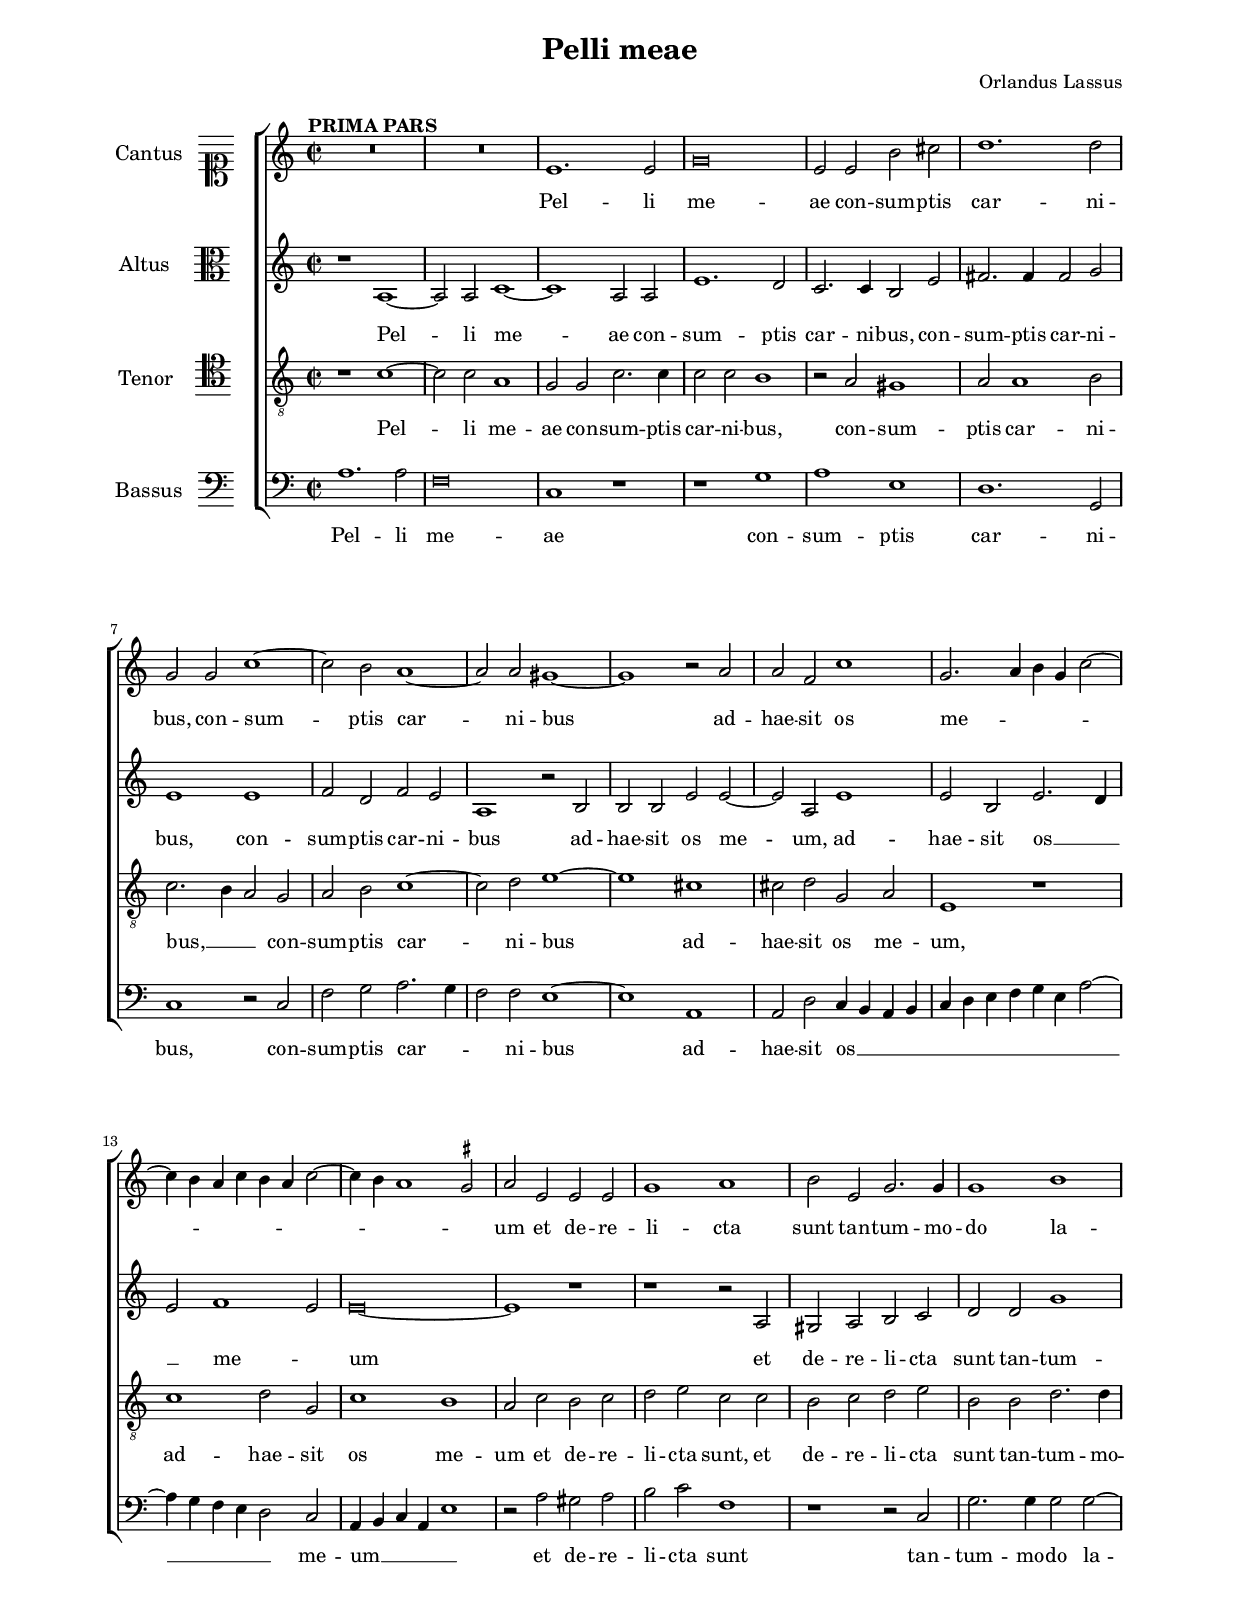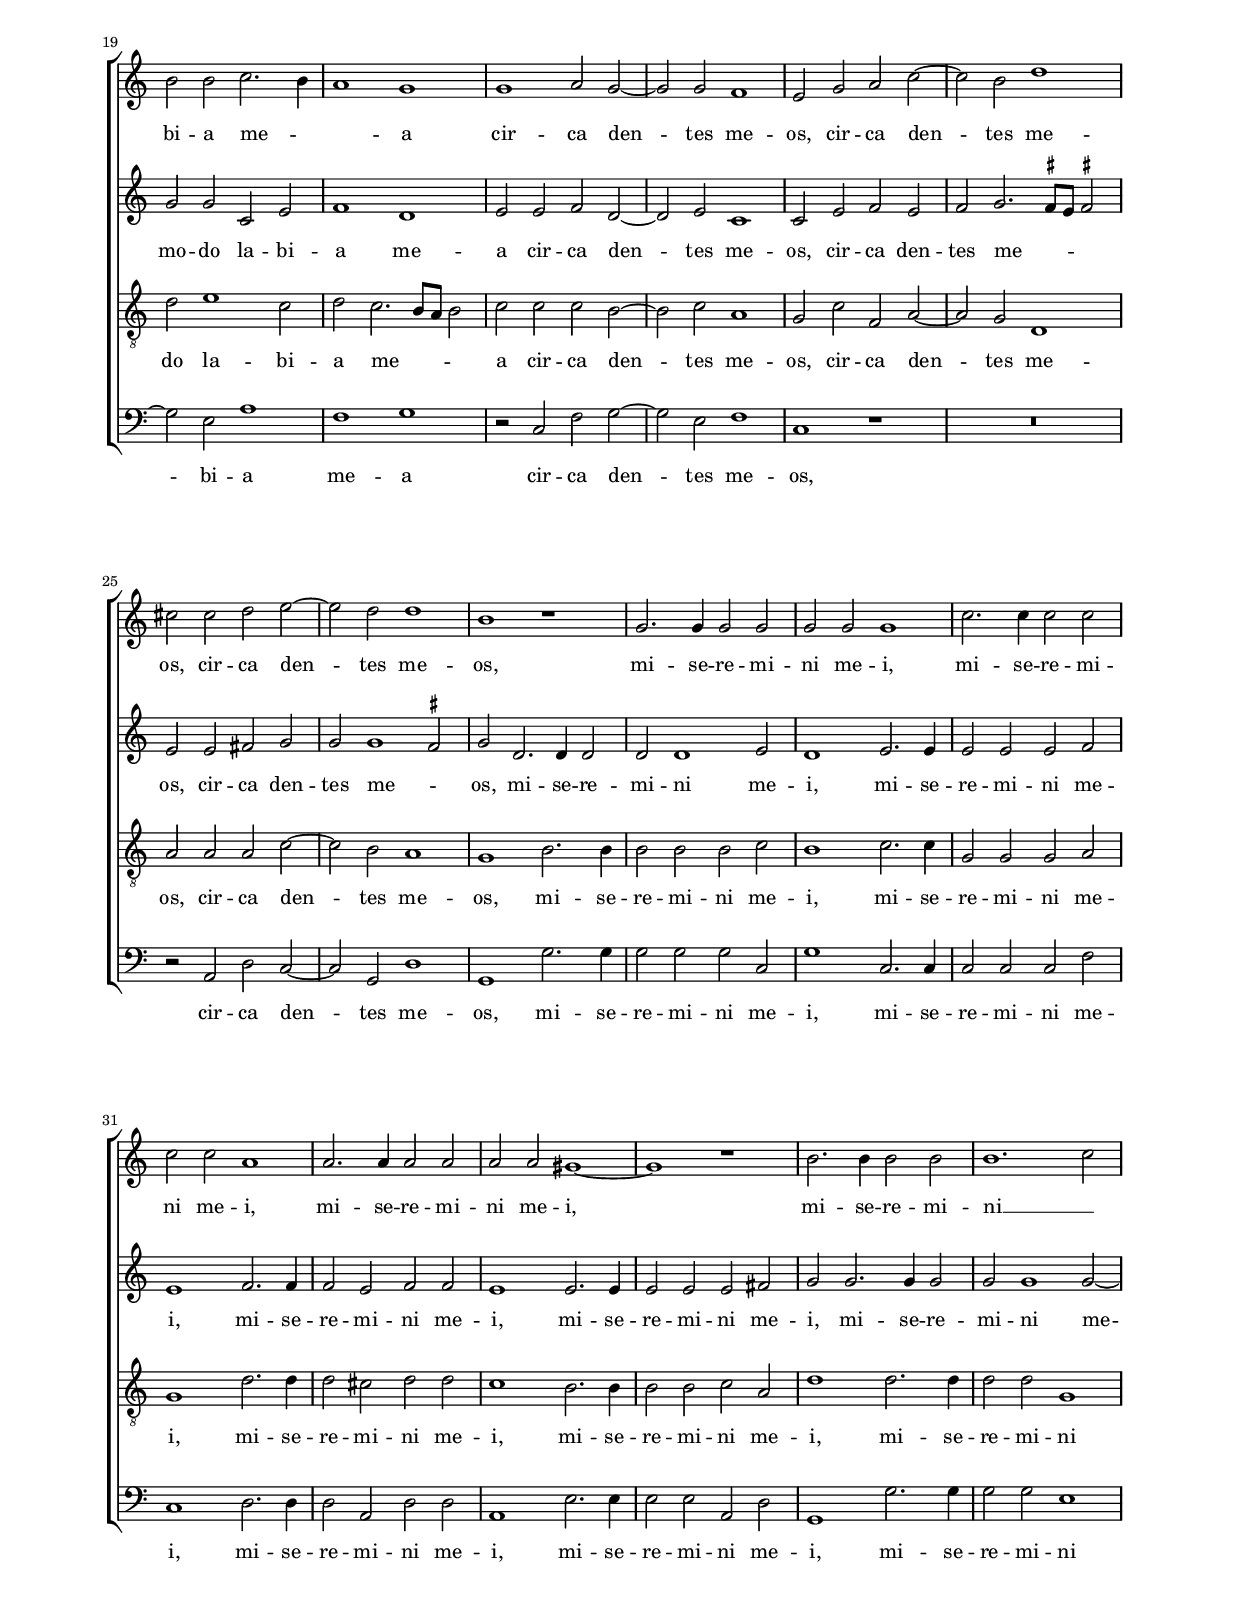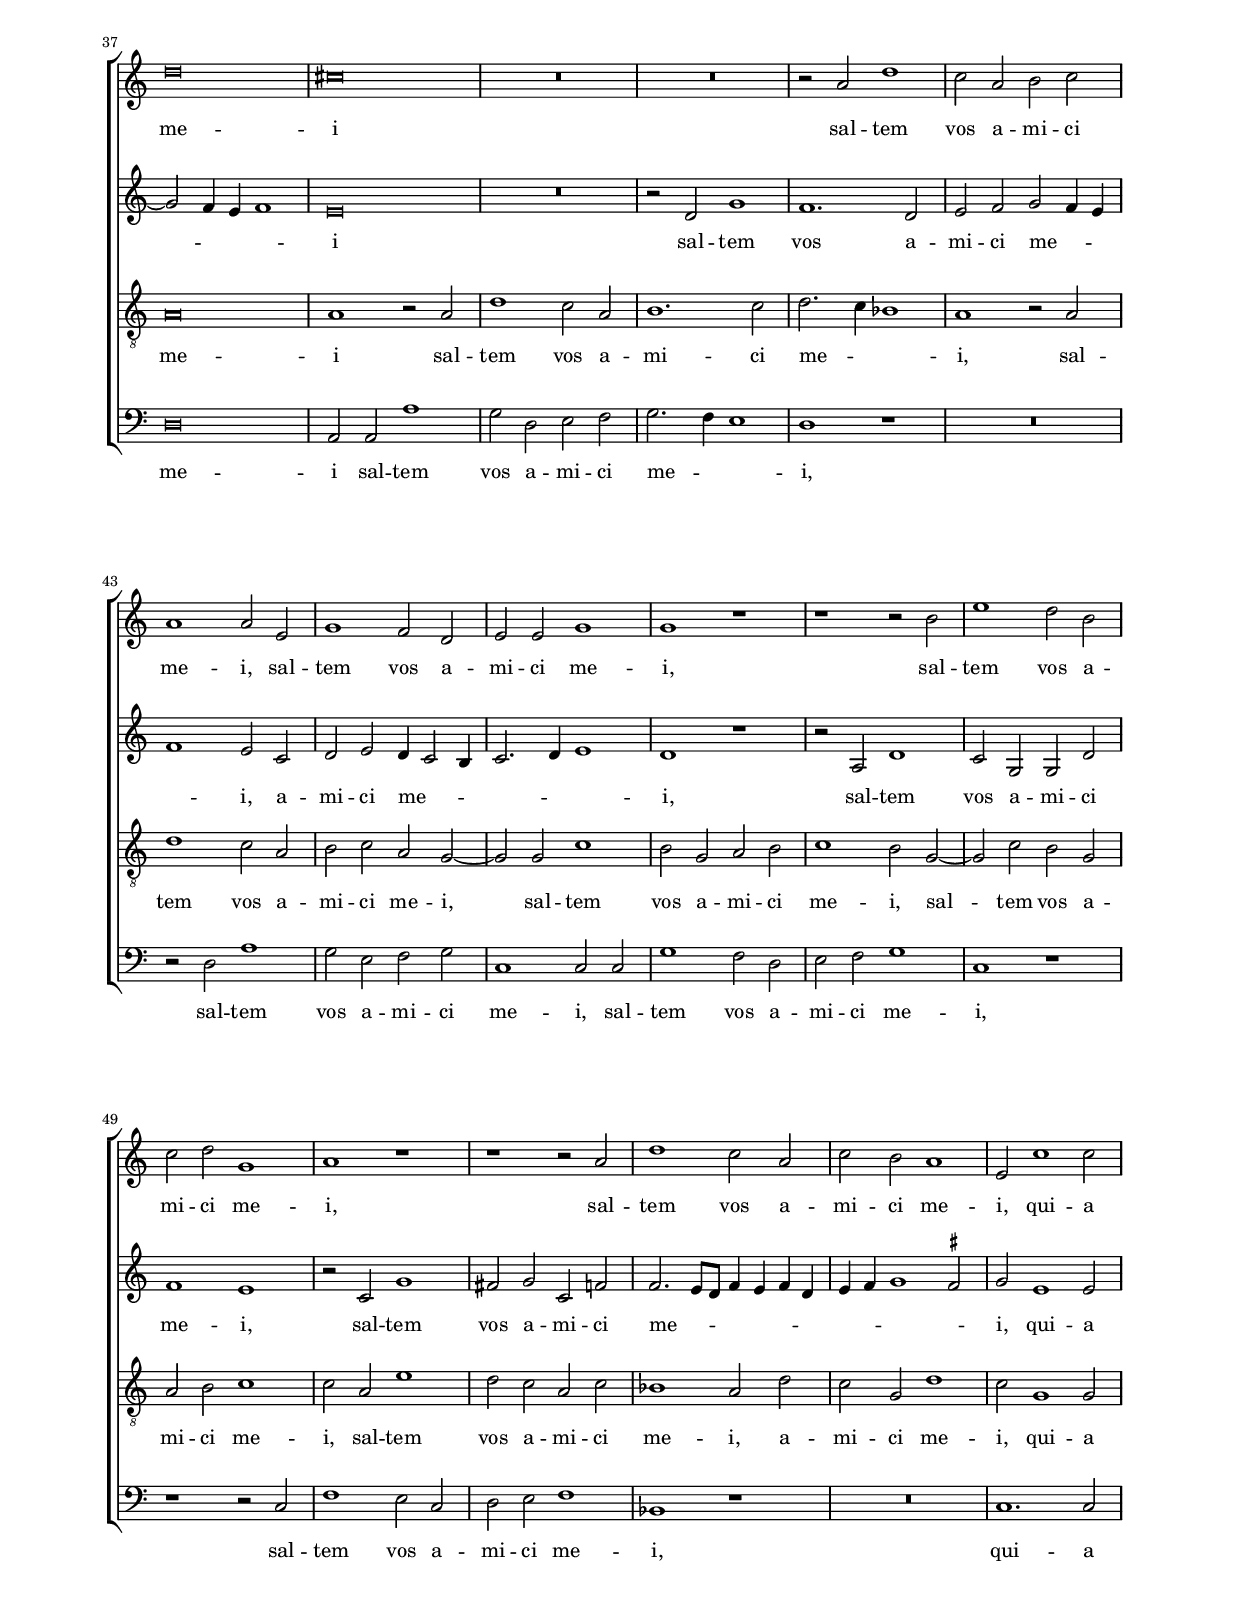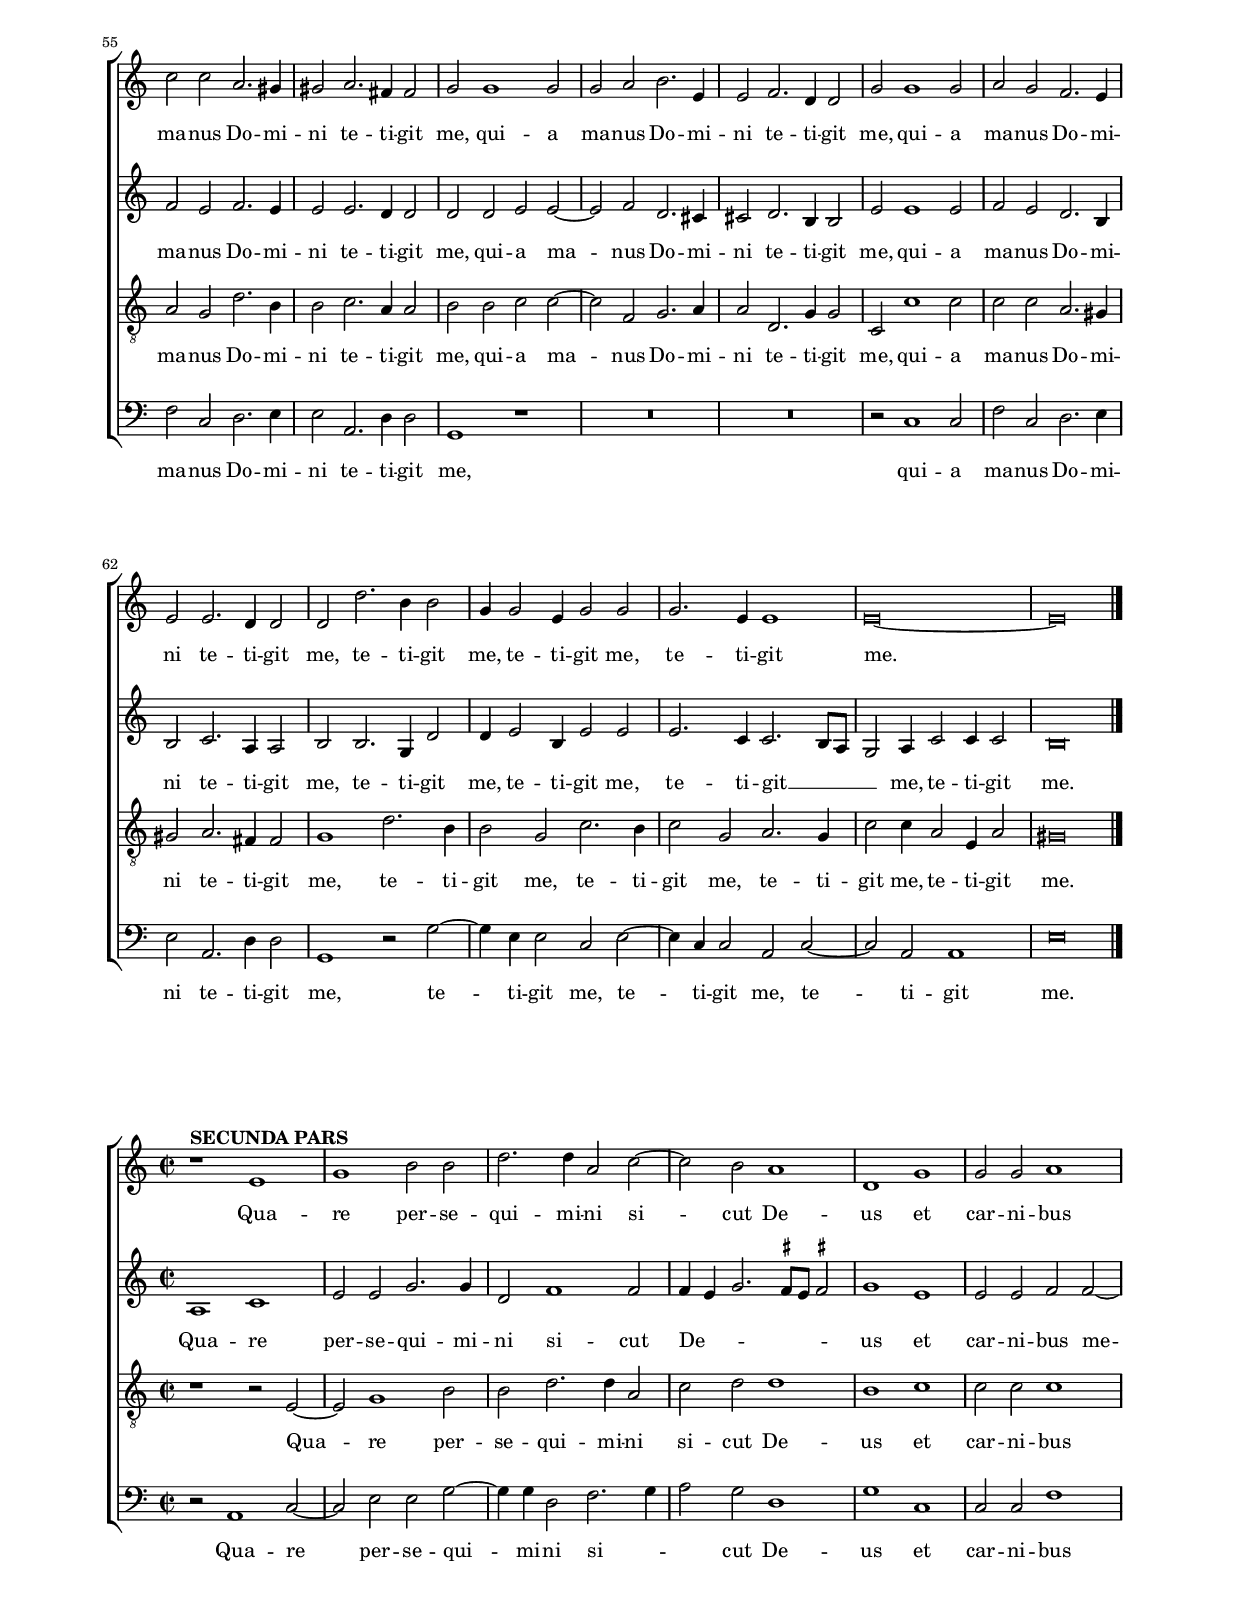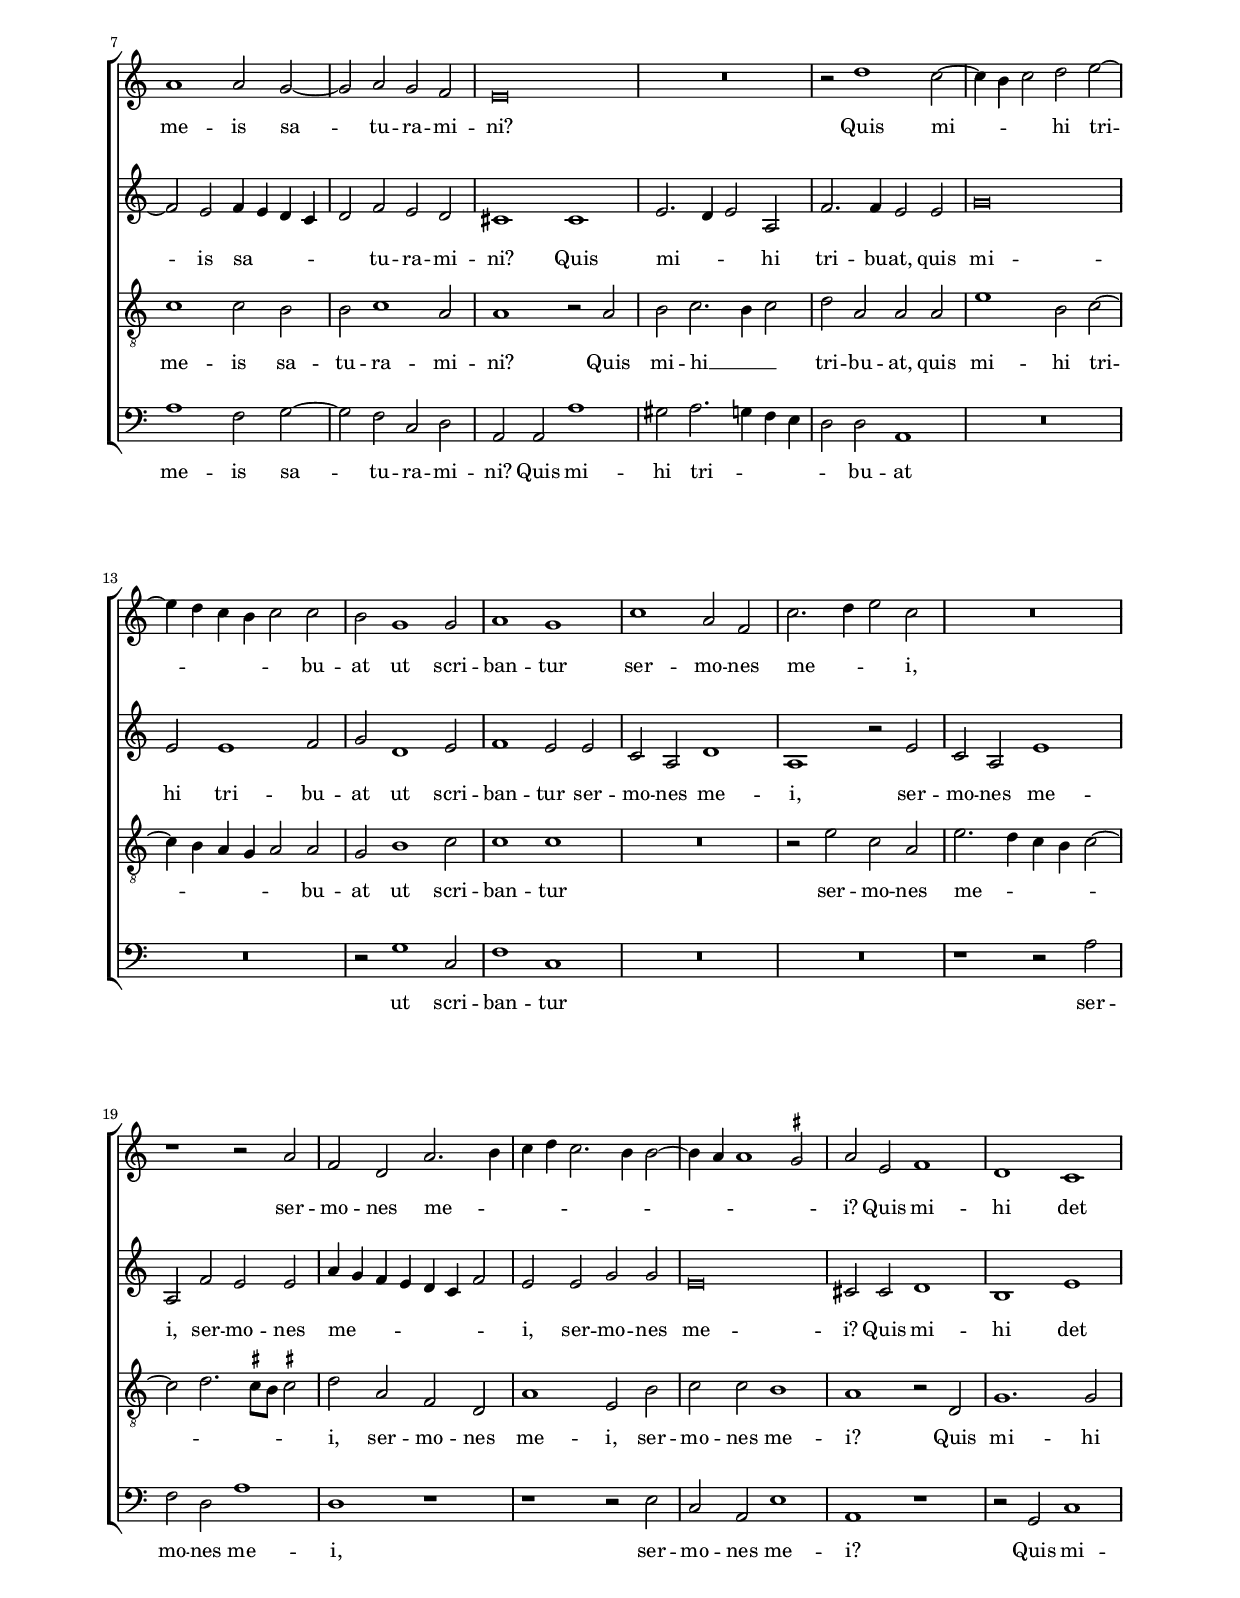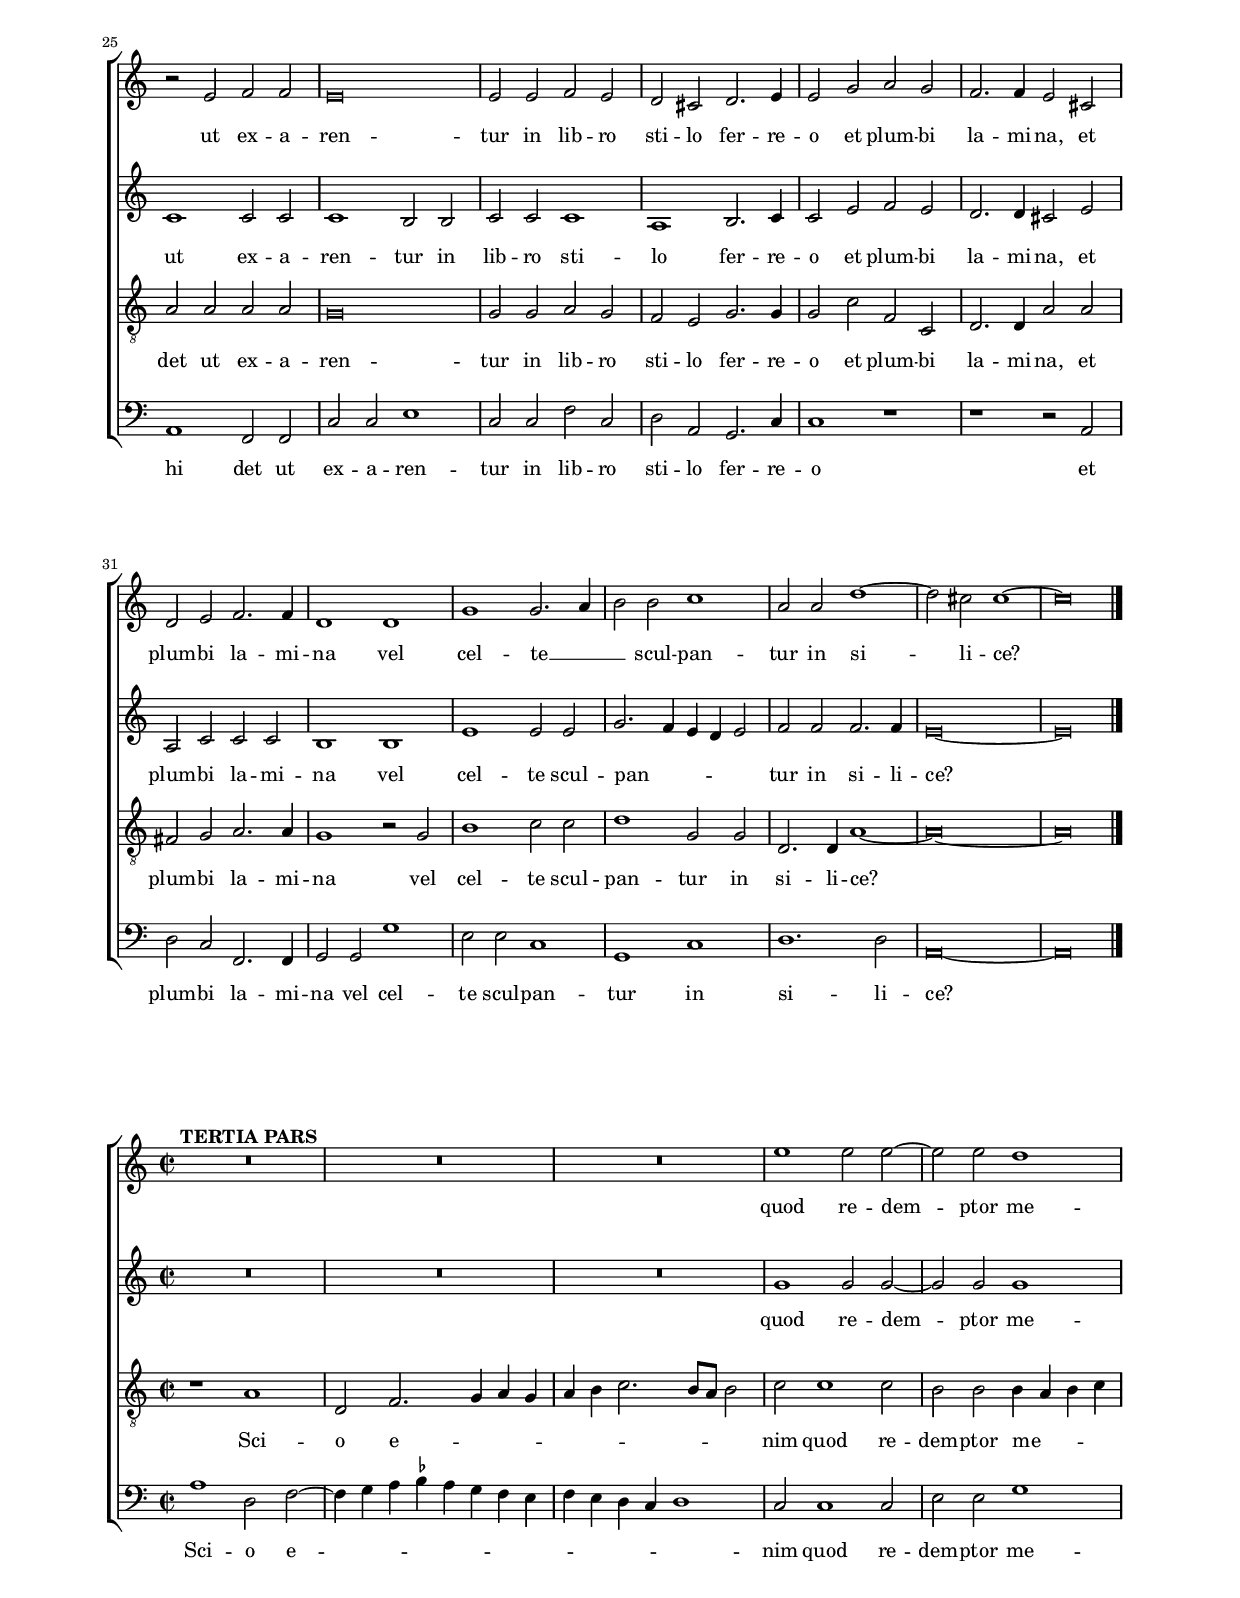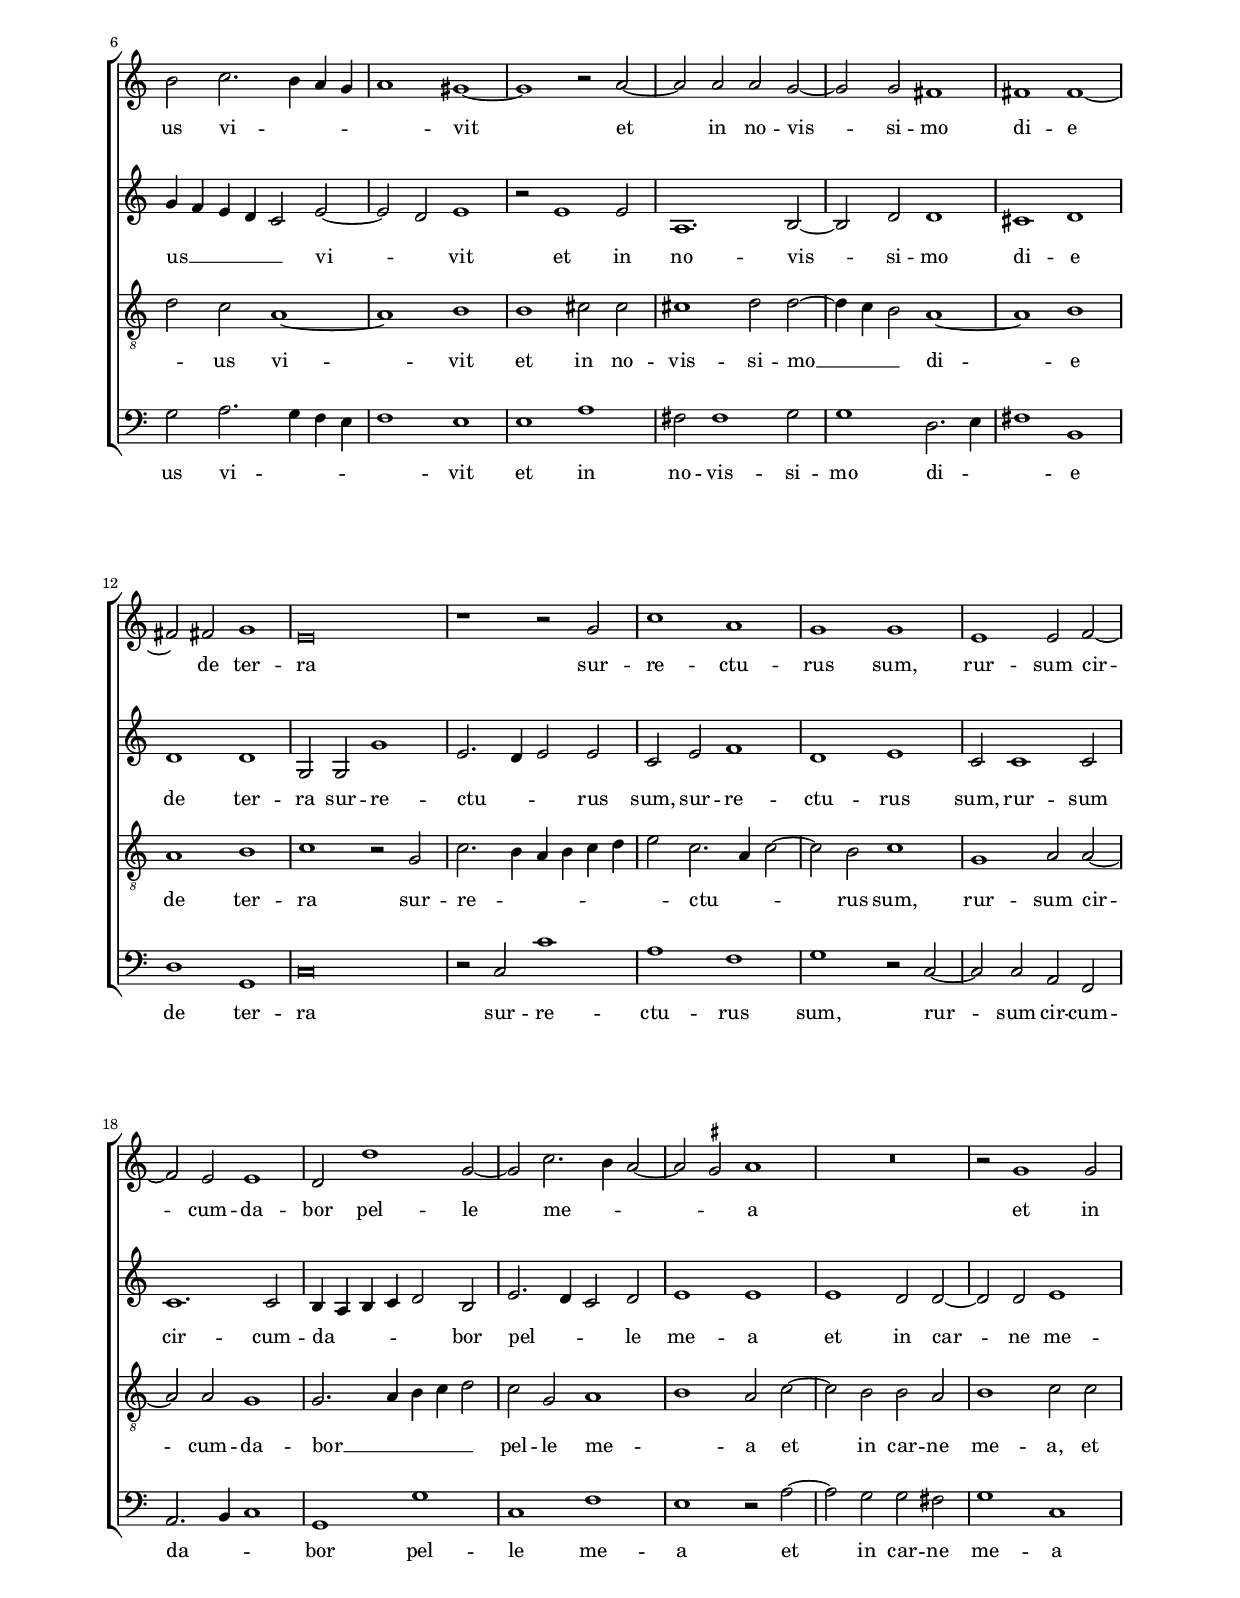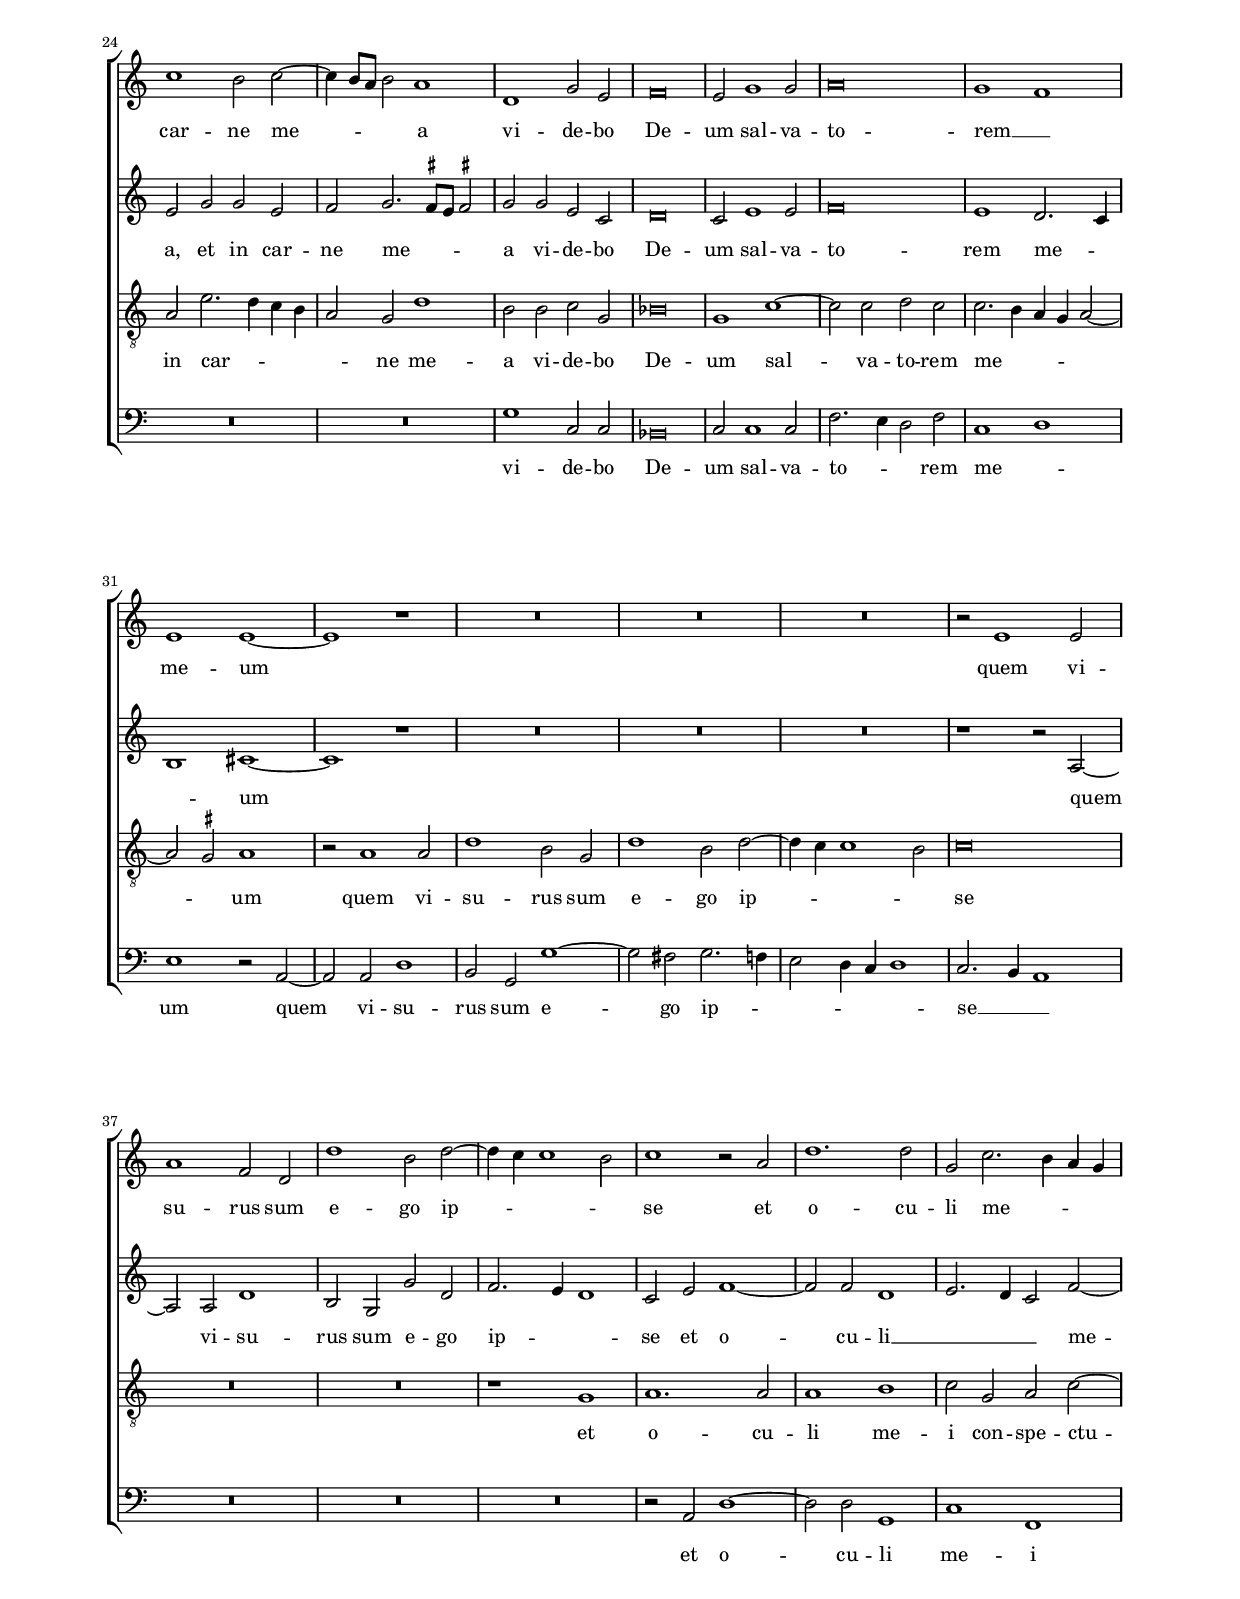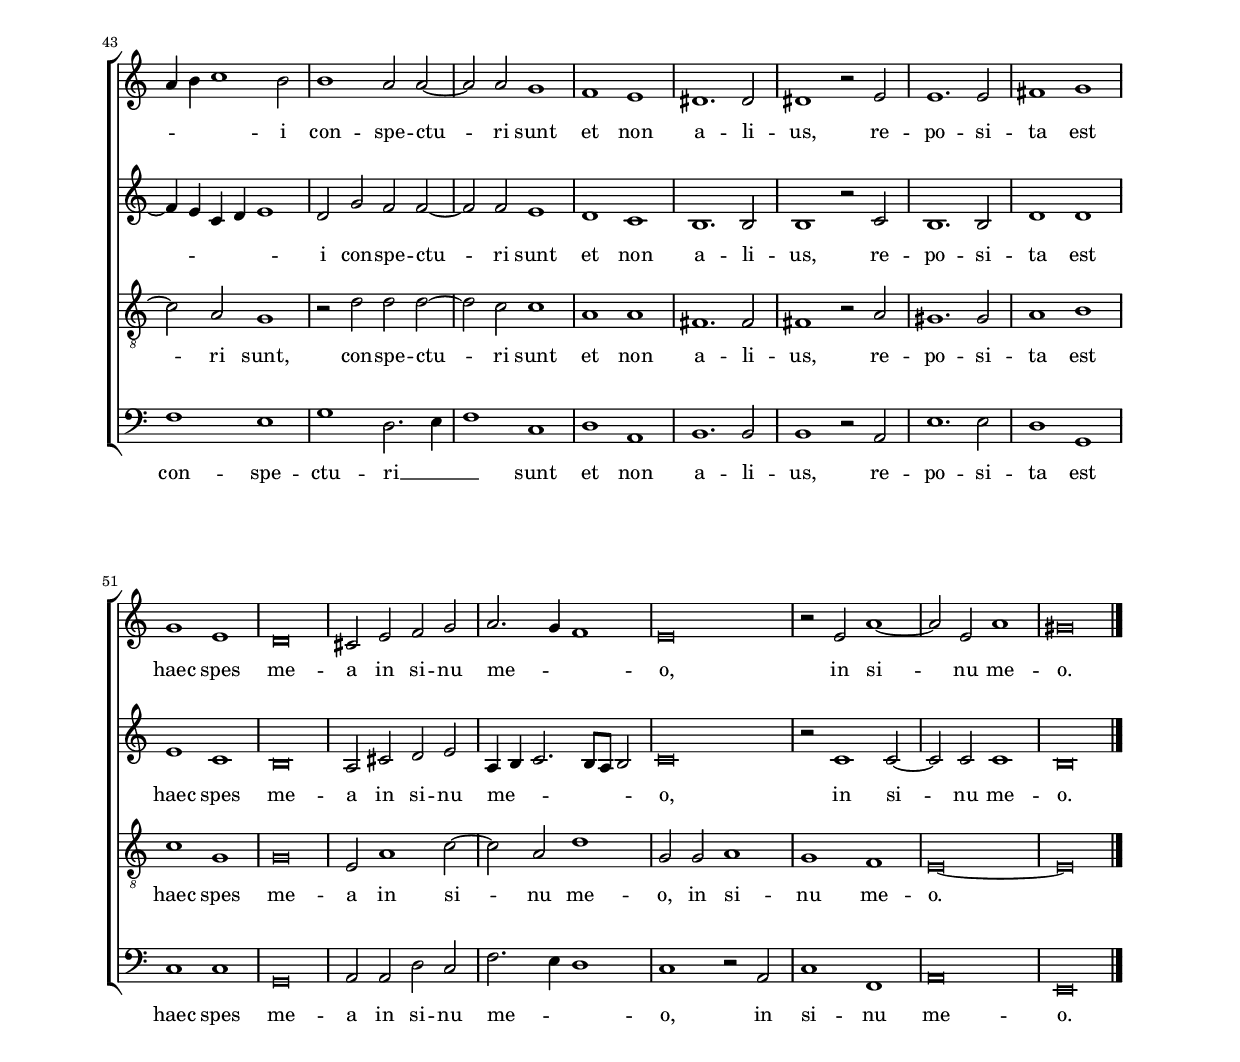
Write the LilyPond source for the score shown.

\header
{
  title="Pelli meae"
  composer="Orlandus Lassus"
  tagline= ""
}

\version "2.18.2"
\include "deutsch.ly"
#(set-global-staff-size 16)
% #(set-default-paper-size "letter")
#(ly:set-option 'point-and-click #f)


	ficta = { \once \set suggestAccidentals = ##t }
	
	forget = #(define-music-function (parser location music) (ly:music?) #{
		\accidentalStyle forget
		$music
		\accidentalStyle default
		#})

	m = \melisma
	me = \melismaEnd


\paper
	{
	top-margin = 1.8 \cm
	bottom-margin = 1.8 \cm
	left-margin = 2 \cm
	right-margin = 2 \cm
	ragged-bottom = ##f
	ragged-last-bottom = ##t
	print-page-number = ##f
	score-system-spacing = #'((basic-distance . 20) (minimum-distance . 14) (padding . 8) (strechability . 50))
	system-system-spacing = #'((basic-distance . 20) (minimum-distance . 14) (padding . 8) (strechability . 50))
	scoreTitleMarkup = \markup { \fill-line  { \null \fontsize #2 \bold \fromproperty #'header:piece \fromproperty #'header:opus } }
%	systems-per-page = 3
%	min-systems-per-page = 3
	}

global = {
	\key c \major
	\time 2/2 \set Score.measureLength = #(ly:make-moment 2/1)
        \skip 1*134 \bar "|."
	}
	

incipitcantus = \markup { \score {
	{
	\set Staff.instrumentName = \markup { \fontsize #1 "Cantus" }
	\key c \major
	\clef soprano
	s4 \bar ""
	}
	\layout  {
	raggedright = ##t
	indent = 1.6 \cm
	line-width = 2.2\cm
	\context { \Staff \remove Time_signature_engraver }
	\override Staff.Clef.Y-extent = #'(0 . 0)
	}} \hspace #1 }
      
      
incipitaltus = \markup { \score {
	{
	\set Staff.instrumentName = \markup { \fontsize #1 "Altus" }
	\key c \major
	\clef alto
	s4 \bar ""
	}
	\layout  {
	raggedright = ##t
	indent = 1.6 \cm
	line-width = 2.2\cm
	\context { \Staff \remove Time_signature_engraver }
	\override Staff.Clef.Y-extent = #'(0 . 0)
	}} \hspace #1 }


incipittenor = \markup { \score {
	{
	\set Staff.instrumentName = \markup { \fontsize #1 "Tenor" }
	\key c \major
	\clef tenor
	s4 \bar ""
	}
	\layout  {
	raggedright = ##t
	indent = 1.6 \cm
	line-width = 2.2\cm
	\context { \Staff \remove Time_signature_engraver }
	\override Staff.Clef.Y-extent = #'(0 . 0)
	}} \hspace #1 }
      
      
incipitbassus = \markup { \score {
	{
	\set Staff.instrumentName = \markup { \fontsize #1 "Bassus" }
	\key c \major
	\clef bass
	s4 \bar ""
	}
	\layout  {
	raggedright = ##t
	indent = 1.6 \cm
	line-width = 2.2\cm
	\context { \Staff \remove Time_signature_engraver }
	\override Staff.Clef.Y-extent = #'(0 . 0)
	}} \hspace #1 }


cantus =  \relative c''
	{
	R\breve^\markup { \left-align \bold "PRIMA PARS" }
	R\breve
	e,1. e2
	g\breve
%5
	e2 e h' cis |
	d1. d2
	g,2 g c1~
	c2 h a1~
	a2 a gis1~
%10
	gis1 r2 a |
	a2 f c'1
	g2. a4 h g c2~
	c4 h a c h a c2~
	c4 h a1 \ficta gis2
%15
	a2 e e e |
	g1 a
	h2 e, g2. g4
	g1 h
	h2 h c2. h4
%20
	a1 g |
	g1 a2 g~
	g2 g f1
	e2 g a c~
	c2 h d1
%25
	cis2 cis d e~ |
	e2 d d1
	h1 r
	g2. g4 g2 g
	g2 g g1
%30
	c2. c4 c2 c |
	c2 c a1
	a2. a4 a2 a
	a2 a gis1~
	gis1 r
%35
	h2. h4 h2 h |
	h1. c2
	d\breve
	cis\breve
	R\breve
%40
	R\breve |
	r2 a d1
	c2 a h c
	a1 a2 e
	g1 f2 d
%45
	e2 e g1 |
	g1 r
	r1 r2 h
	e1 d2 h
	c2 d g,1
%50
	a1 r |
	r1 r2 a
	d1 c2 a
	c2 h a1
	e2 c'1 c2
%55
	c2 c a2. gis4 |
	gis2 a2. fis4 fis2
	g2 g1 g2
	g2 a h2. e,4
	e2 f2. d4 d2
%60
	g2 g1 g2 |
	a2 g f2. e4
	e2 e2. d4 d2
	d2 d'2. h4 h2
	g4 g2 e4 g2 g
%65
	g2. e4 e1 |
        e\breve~
        e\breve |
	}


altus =  \relative c'
        {
	r1 a~
	a2 a c1~
	c1 a2 a
	e'1. d2
%5
	c2. c4 h2 e |
	fis2. fis4 fis2 g
	e1 e
	f2 d f e
	a,1 r2 h
%10
	h2 h e e~ |
	e2 a, e'1
	e2 h e2. d4
	e2 f1 e2
	e\breve~
%15
	e1 r |
	r1 r2 a,
	gis2 a h c
	d2 d g1
	g2 g c, e
%20
	f1 d |
	e2 e f d~
	d2 e c1
	c2 e f e
	f2 g2. \ficta fis8 e \ficta fis!2
%25
	e2 e fis g |
        g2 g1 \ficta fis2
	g2 d2. d4 d2
	d2 d1 e2
	d1 e2. e4
%30
	e2 e e f |
	e1 f2. f4
	f2 e f f
	e1 e2. e4
	e2 e e fis
%35
	g2 g2. g4 g2 |
	g2 g1 g2~
	g2 f4 e f1
	e\breve
	R\breve
%40
	r2 d g1 |
	f1. d2
	e2 f g f4 e
	f1 e2 c
	d2 e d4 c2 h4
%45
	c2. d4 e1 |
	d1 r
	r2 a d1
	c2 g g d'
	f1 e
%50
	r2 c g'1 |
	fis2 g c, f
	f2. e8 d f4 e f d
	e4 f g1 \ficta fis2
	g2 e1 e2
%55
	f2 e f2. e4 |
	e2 e2. d4 d2
	d2 d e e~
	e2 f d2. cis4
	cis2 d2. h4 h2
%60
	e2 e1 e2 |
	f2 e d2. h4
	h2 c2. a4 a2
	h2 h2. g4 d'2
	d4 e2 h4 e2 e
%65
	e2. c4 c2. h8 a |
	g2 a4 c2 c4 c2
	h\breve |
	}


tenor =  \relative c'
	{
	r1 c~
	c2 c a1
	g2 g c2. c4
	c2 c h1
%5
	r2 a gis1 |
	a2 a1 h2
	c2. h4 a2 g
	a2 h c1~
	c2 d e1~
%10
	e1 cis |
	cis2 d g, a
	e1 r
	c'1 d2 g,
	c1 h
%15
	a2 c h c |
	d2 e c c
	h2 c d e
	h2 h d2. d4
	d2 e1 c2
%20
	d2 c2. h8 a h2 |
	c2 c c h~
	h2 c a1
	g2 c f, a~
	a2 g d1
%25
	a'2 a a c~ |
	c2 h a1
	g1 h2. h4
	h2 h h c
	h1 c2. c4
%30
	g2 g g a |
	g1 d'2. d4
	d2 cis d d
	c1 h2. h4
	h2 h c a
%35
	d1 d2. d4 |
	d2 d g,1
	a\breve
	a1 r2 a
	d1 c2 a
%40
	h1. c2 |
	d2. c4 b1
	a1 r2 a
	d1 c2 a
	h2 c a g~
%45
	g2 g c1 |
	h2 g a h
	c1 h2 g~
	g2 c h g
	a2 h c1
%50
	c2 a e'1 |
	d2 c a c
	b1 a2 d
	c2 g d'1
	c2 g1 g2
%55
	a2 g d'2. h4 |
	h2 c2. a4 a2
	h2 h c c~
	c2 f, g2. a4
	a2 d,2. g4 g2
%60
	c,2 c'1 c2 |
	c2 c a2. gis4
	gis2 a2. fis4 fis2
	g1 d'2. h4
	h2 g c2. h4
%65
	c2 g a2. g4 |
	c2 c4 a2 e4 a2
	gis\breve |
	}


bassus  =  \relative c
	{
	a'1. a2
	f\breve
	c1 r
	r1 g'
%5
	a1 e |
	d1. g,2
	c1 r2 c
	f2 g a2. g4
	f2 f e1~
%10
	e1 a, |
	a2 d c4 h a h
	c4 d e f g e a2~
	a4 g f e d2 c
	a4 h c a e'1
%15
	r2 a gis a |
	h2 c f,1
	r1 r2 c
	g'2. g4 g2 g~
	g2 e a1
%20
	f1 g |
	r2 c, f g~
	g2 e f1
	c1 r
	R\breve
%25
	r2 a d c~ |
	c2 g d'1
	g,1 g'2. g4
	g2 g g c,
	g'1 c,2. c4
%30
	c2 c c f |
	c1 d2. d4
	d2 a d d
	a1 e'2. e4
	e2 e a, d
%35
	g,1 g'2. g4 |
	g2 g e1
	d\breve
	a2 a a'1
	g2 d e f
%40
	g2. f4 e1 |
	d1 r
	R\breve
	r2 d a'1
	g2 e f g
%45
	c,1 c2 c |
	g'1 f2 d
	e2 f g1
	c,1 r
	r1 r2 c
%50
	f1 e2 c |
	d2 e f1
	b,1 r
	R\breve
	c1. c2
%55
	f2 c d2. e4 |
	e2 a,2. d4 d2
	g,1 r
	R\breve
	R\breve
%60
	r2 c1 c2 |
	f2 c d2. e4
	e2 a,2. d4 d2
	g,1 r2 g'~
	g4 e e2 c e~
%65
	e4 c c2 a c~ |
	c2 a a1
	e'\breve |
	}


lyricscantus = \lyricmode {
	Pel -- li me -- ae 
        con -- sum -- ptis car -- ni -- bus,
        con -- sum -- ptis car -- ni -- bus
        ad -- hae -- sit os me -- _ _ _ _ _ _ _ _ _ _ _ _ _ um
        et de -- re -- li -- cta sunt tan -- tum -- mo -- do la -- bi -- a me -- _ _ a
        cir -- ca den -- tes me -- os,
        cir -- ca den -- tes me -- os,
        cir -- ca den -- tes me -- os,
        mi -- se -- re -- mi -- ni me -- i,
        mi -- se -- re -- mi -- ni me -- i,
        mi -- se -- re -- mi -- ni me -- i,
        mi -- se -- re -- mi -- ni __ _ me -- i
        sal -- tem vos a -- mi -- ci me -- i,
        sal -- tem vos a -- mi -- ci me -- i,
        sal -- tem vos a -- mi -- ci me -- i,
        sal -- tem vos a -- mi -- ci me -- i,
        qui -- a ma -- nus Do -- mi -- ni te -- ti -- git me,
        qui -- a ma -- nus Do -- mi -- ni te -- ti -- git me,
        qui -- a ma -- nus Do -- mi -- ni te -- ti -- git me,
        te -- ti -- git me,
        te -- ti -- git me,
        te -- ti -- git me.
	}


lyricsaltus = \lyricmode {
	Pel -- li me -- ae 
        con -- sum -- ptis car -- ni -- bus,
        con -- sum -- ptis car -- ni -- bus,
        con -- sum -- ptis car -- ni -- bus
        ad -- hae -- sit os me -- um,
        ad -- hae -- sit os __ _ _ me -- _ um
        et de -- re -- li -- cta sunt tan -- tum -- mo -- do la -- bi -- a me -- a
        cir -- ca den -- tes me -- os,
        cir -- ca den -- tes me -- _ _ _ os,
        cir -- ca den -- tes me -- _ os,
        mi -- se -- re -- mi -- ni me -- i,
        mi -- se -- re -- mi -- ni me -- i,
        mi -- se -- re -- mi -- ni me -- i,
        mi -- se -- re -- mi -- ni me -- i,
        mi -- se -- re -- mi -- ni me -- _ _ _ i
        sal -- tem vos a -- mi -- ci me -- _ _ _ i,
        a -- mi -- ci me -- _ _ _ _ _ i,
        sal -- tem vos a -- mi -- ci me -- i,
        sal -- tem vos a -- mi -- ci me -- _ _ _ _ _ _ _ _ _ _ i,
        qui -- a ma -- nus Do -- mi -- ni te -- ti -- git me,
        qui -- a ma -- nus Do -- mi -- ni te -- ti -- git me,
        qui -- a ma -- nus Do -- mi -- ni te -- ti -- git me,
        te -- ti -- git me,
        te -- ti -- git me,
        te -- ti -- git __ _ _ _ me,
        te -- ti -- git me.
	}


lyricstenor = \lyricmode {
	Pel -- li me -- ae 
        con -- sum -- ptis car -- ni -- bus,
        con -- sum -- ptis car -- ni -- bus, __ _ _
        con -- sum -- ptis car -- ni -- bus
        ad -- hae -- sit os me -- um,
        ad -- hae -- sit os me -- um
        et de -- re -- li -- cta sunt,
        et de -- re -- li -- cta sunt
        tan -- tum -- mo -- do la -- bi -- a me -- _ _ _ a
        cir -- ca den -- tes me -- os,
        cir -- ca den -- tes me -- os,
        cir -- ca den -- tes me -- os,
        mi -- se -- re -- mi -- ni me -- i,
        mi -- se -- re -- mi -- ni me -- i,
        mi -- se -- re -- mi -- ni me -- i,
        mi -- se -- re -- mi -- ni me -- i,
        mi -- se -- re -- mi -- ni me -- i
        sal -- tem vos a -- mi -- ci me -- _ _ i,
        sal -- tem vos a -- mi -- ci me -- i,
        sal -- tem vos a -- mi -- ci me -- i,
        sal -- tem vos a -- mi -- ci me -- i,
        sal -- tem vos a -- mi -- ci me -- i,
        a -- mi -- ci me -- i,
        qui -- a ma -- nus Do -- mi -- ni te -- ti -- git me,
        qui -- a ma -- nus Do -- mi -- ni te -- ti -- git me,
        qui -- a ma -- nus Do -- mi -- ni te -- ti -- git me,
        te -- ti -- git me,
        te -- ti -- git me,
        te -- ti -- git me,
        te -- ti -- git me.
	}


lyricsbassus = \lyricmode {
	Pel -- li me -- ae 
        con -- sum -- ptis car -- ni -- bus,
        con -- sum -- ptis car -- _ _ ni -- bus
        ad -- hae -- sit os __ _ _ _ _ _ _ _ _ _ _ _ _ _ _ me -- um __ _ _ _ _
        et de -- re -- li -- cta sunt tan -- tum -- mo -- do la -- bi -- a me -- a
        cir -- ca den -- tes me -- os,
        cir -- ca den -- tes me -- os,
        mi -- se -- re -- mi -- ni me -- i,
        mi -- se -- re -- mi -- ni me -- i,
        mi -- se -- re -- mi -- ni me -- i,
        mi -- se -- re -- mi -- ni me -- i,
        mi -- se -- re -- mi -- ni me -- i
        sal -- tem vos a -- mi -- ci me -- _ _ i,
        sal -- tem vos a -- mi -- ci me -- i,
        sal -- tem vos a -- mi -- ci me -- i,
        sal -- tem vos a -- mi -- ci me -- i,
        qui -- a ma -- nus Do -- mi -- ni te -- ti -- git me,
        qui -- a ma -- nus Do -- mi -- ni te -- ti -- git me,
        te -- ti -- git me,
        te -- ti -- git me,
        te -- ti -- git me.
	}


\score
{  
  % \transpose {
	\new ChoirStaff \with { \override StaffGrouper.staff-staff-spacing.basic-distance = #13 }
	<<


	\new Staff << \global
	\new Voice="v1" {
		\set Staff.instrumentName=\incipitcantus
        %       \set Staff.instrumentName="S"
		\set Staff.midiInstrument = "reed organ"
		\clef violin
		\cantus }
	\new Lyrics \lyricsto "v1" {\lyricscantus }
	>>


	\new Staff << \global
	\new Voice="v2" {
		\set Staff.instrumentName=\incipitaltus
        %       \set Staff.instrumentName="A"
		\set Staff.midiInstrument = "reed organ"
		\clef violin 
		\altus}
	\new Lyrics \lyricsto "v2" {\lyricsaltus }
	>>


	\new Staff << \global
	\new Voice="v3" {
		\set Staff.instrumentName=\incipittenor
        %       \set Staff.instrumentName="T"
		\set Staff.midiInstrument = "reed organ"
		\clef "G_8"
		\tenor }
	\new Lyrics \lyricsto "v3" {\lyricstenor }
	>>


	\new Staff << \global
	\new Voice="v4" {
		\set Staff.instrumentName=\incipitbassus
        %       \set Staff.instrumentName="B"
		\set Staff.midiInstrument = "reed organ"
		\clef "bass" 
		\bassus }
	\new Lyrics \lyricsto "v4" {\lyricsbassus}
	>>

	>>
	% } % transpose

	\layout
	{
	indent = 2.5 \cm
	\context { \Lyrics \override VerticalAxisGroup.nonstaff-relatedstaff-spacing.padding = #2 }
%	\context { \Lyrics \override LyricText.font-size = #1 }
	\context { \Staff \override TimeSignature.break-visibility = #end-of-line-invisible }
%	\context { \Staff \override InstrumentName.X-offset = #'-25 }
%	\context { \Voice \override Slur.transparent = ##t }
%	\context { \Voice \override AccidentalSuggestion.avoid-slur = #'ignore }
%	\context { \Voice \override AccidentalSuggestion.outside-staff-priority = ##f }
	\context { \Score \override BarNumber.padding = #2 }
	\context { \Voice \override NoteHead.style = #'baroque }
	}

\midi
	{
    	\tempo 2 = 85
	}

}

%%%%%%%%%%%%%%%%%%%%  SECUNDA PARS


global = {
	\key c \major
	\time 2/2 \set Score.measureLength = #(ly:make-moment 2/1)
        \skip 1*74 \bar "|."
	}


cantus =  \relative c''
	{
	r1^\markup { \left-align \bold "SECUNDA PARS" } e,
	g1 h2 h
	d2. d4 a2 c~
	c2 h a1
%5
	d,1 g |
	g2 g a1
	a1 a2 g~
	g2 a g f
	e\breve
%10
	R\breve |
	r2 d'1 c2~
	c4 h c2 d e~
	e4 d c h c2 c
	h2 g1 g2
%15
	a1 g |
	c1 a2 f
	c'2. d4 e2 c
	R\breve
	r1 r2 a
%20
	f2 d a'2. h4 |
	c4 d c2. h4 h2~
	h4 a a1 \ficta gis2
	a2 e f1
	d1 c
%25
	r2 e f f |
	e\breve
	e2 e f e
	d2 cis d2. e4
	e2 g a g
%30
	f2. f4 e2 cis |
	d2 e f2. f4
	d1 d
	g1 g2. a4
	h2 h c1
%35
	a2 a d1~ |
	d2 cis cis1~
	cis\breve |
	}


altus =  \relative c'
        {
	a1 c
	e2 e g2. g4
	d2 f1 f2
	f4 e g2. \ficta fis8 e \ficta fis!2
%5
	g1 e |
	e2 e f f~
	f2 e f4 e d c
	d2 f e d
	cis1 cis
%10
	e2. d4 e2 a, |
	f'2. f4 e2 e
	g\breve
        e2 e1 f2	
	g2 d1 e2
%15
	f1 e2 e |
	c2 a d1
	a1 r2 e'
	c2 a e'1
	a,2 f' e e
%20
	a4 g f e d c f2 |
	e2 e g g
	e\breve
	cis2 cis d1
	h1 e
%25
	c1 c2 c |
	c1 h2 h
	c2 c c1
	a1 h2. c4
	c2 e f e
%30
	d2. d4 cis2 e |
	a,2 c c c
	h1 h
	e1 e2 e
	g2. f4 e d e2
%35
	f2 f f2. f4 |
	e\breve~
        e\breve |
	}


tenor =  \relative c'
	{
	r1 r2 e,~
	e2 g1 h2
	h2 d2. d4 a2
	c2 d d1
%5
	h1 c |
	c2 c c1
	c1 c2 h
	h2 c1 a2
	a1 r2 a
%10
	h2 c2. h4 c2 |
	d2 a a a
	e'1 h2 c~
	c4 h a g a2 a
	g2 h1 c2
%15
	c1 c |
	R\breve
	r2 e c a
	e'2. d4 c h c2~
	c2 d2. \ficta cis8 h \ficta cis!2
%20
	d2 a f d |
	a'1 e2 h'
	c2 c h1
	a1 r2 d,
	g1. g2
%25
	a2 a a a |
	g\breve
	g2 g a g
	f2 e g2. g4
	g2 c f, c
%30
	d2. d4 a'2 a |
	fis2 g a2. a4
	g1 r2 g
	h1 c2 c
	d1 g,2 g
%35
	d2. d4 a'1~
	a\breve~
	a\breve |
	}


bassus  =  \relative c
	{
	r2 a1 c2~
	c2 e e g~
	g4 g d2 f2. g4
	a2 g d1
%5
	g1 c, |
	c2 c f1
	a1 f2 g~
	g2 f c d
	a2 a a'1
%10
	gis2 a2. g4 f e |
	d2 d a1
	R\breve
	R\breve
	r2 g'1 c,2
%15
	f1 c |
	R\breve
	R\breve
	r1 r2 a'
	f2 d a'1
%20
	d,1 r |
	r1 r2 e
	c2 a e'1
	a,1 r
	r2 g c1
%25
	a1 f2 f |
	c'2 c e1
	c2 c f c
	d2 a g2. c4
	c1 r
%30
	r1 r2 a |
	d2 c f,2. f4
	g2 g g'1
	e2 e c1
	g1 c
%35
	d1. d2 |
	a\breve~
	a\breve |
	}


lyricscantus = \lyricmode {
	Qua -- re per -- se -- qui -- mi -- ni si -- cut De -- us
        et car -- ni -- bus me -- is sa -- tu -- ra -- mi -- ni?
        Quis mi -- _ _ hi tri -- _ _ _ _ bu -- at ut scri -- ban -- tur
        ser -- mo -- nes me -- _ _ i,
        ser -- mo -- nes me -- _ _ _ _ _ _ _ _ _ i?
        Quis mi -- hi det ut ex -- a -- ren -- tur in lib -- ro sti -- lo fer -- re -- o
        et plum -- bi la -- mi -- na,
        et plum -- bi la -- mi -- na
        vel cel -- te __ _ _ scul -- pan -- tur in si -- li -- ce?
	}


lyricsaltus = \lyricmode {
	Qua -- re per -- se -- qui -- mi -- ni si -- cut De -- _ _ _ _ _ us
        et car -- ni -- bus me -- is sa -- _ _ _ _ tu -- ra -- mi -- ni?
        Quis mi -- _ _ hi tri -- bu -- at,
        quis mi -- hi tri -- bu -- at ut scri -- ban -- tur
        ser -- mo -- nes me -- i,
        ser -- mo -- nes me -- i,
        ser -- mo -- nes me -- _ _ _ _ _ _ i,
        ser -- mo -- nes me -- i?
        Quis mi -- hi det ut ex -- a -- ren -- tur in lib -- ro sti -- lo fer -- re -- o
        et plum -- bi la -- mi -- na,
        et plum -- bi la -- mi -- na
        vel cel -- te scul -- pan -- _ _ _ _ tur in si -- li -- ce?
	}


lyricstenor = \lyricmode {
	Qua -- re per -- se -- qui -- mi -- ni si -- cut De -- us
        et car -- ni -- bus me -- is sa -- tu -- ra -- mi -- ni?
        Quis mi -- hi __ _ _ tri -- bu -- at,
        quis mi -- hi tri -- _ _ _ _ bu -- at ut scri -- ban -- tur
        ser -- mo -- nes me -- _ _ _ _ _ _ _ _ i,
        ser -- mo -- nes me -- i,
        ser -- mo -- nes me -- i?
        Quis mi -- hi det ut ex -- a -- ren -- tur in lib -- ro sti -- lo fer -- re -- o
        et plum -- bi la -- mi -- na,
        et plum -- bi la -- mi -- na
        vel cel -- te scul -- pan -- tur in si -- li -- ce?
	}


lyricsbassus = \lyricmode {
	Qua -- re per -- se -- qui -- mi -- ni si -- _ _ cut De -- us
        et car -- ni -- bus me -- is sa -- tu -- ra -- mi -- ni?
        Quis mi -- hi tri -- _ _ _ _ bu -- at ut scri -- ban -- tur
        ser -- mo -- nes me -- i,
        ser -- mo -- nes me -- i?
        Quis mi -- hi det ut ex -- a -- ren -- tur in lib -- ro sti -- lo fer -- re -- o
        et plum -- bi la -- mi -- na
        vel cel -- te scul -- pan -- tur in si -- li -- ce?
	}


\score
{  
  % \transpose {
	\new ChoirStaff \with { \override StaffGrouper.staff-staff-spacing.basic-distance = #13 }
	<<

	\new Staff <<\global
	\new Voice="v1" {
	  %\set Staff.instrumentName="Cantus"
		\set Staff.midiInstrument = "reed organ"
		\clef violin
		\cantus }
	\new Lyrics \lyricsto "v1" {\lyricscantus }
	>>


	\new Staff << \global
	\new Voice="v2" {
	  %\set Staff.instrumentName="Altus"
		\set Staff.midiInstrument = "reed organ"
		\clef violin 
		\altus}
	\new Lyrics \lyricsto "v2" {\lyricsaltus }
	>>


	\new Staff <<\global
	\new Voice="v3" {
	  %\set Staff.instrumentName="Tenor"
		\set Staff.midiInstrument = "reed organ"
		\clef "G_8"
		\tenor }
	\new Lyrics \lyricsto "v3" {\lyricstenor }
	>>


	\new Staff <<\global
	\new Voice="v4" {
	  %\set Staff.instrumentName="Bassus"
		\set Staff.midiInstrument = "reed organ"
		\clef "bass" 
		\bassus }
	\new Lyrics \lyricsto "v4" {\lyricsbassus}
	>>

	>>
	% } % transpose
		
	\layout
	{
	indent = 0 \cm
	\context { \Lyrics \override VerticalAxisGroup.nonstaff-relatedstaff-spacing.padding = #2 }
%	\context { \Lyrics \override LyricText.font-size = #1 }
	\context { \Staff \override TimeSignature.break-visibility = #end-of-line-invisible }
%	\context { \Staff \override InstrumentName.X-offset = #'-25 }
%	\context { \Voice \override Slur.transparent = ##t }
%	\context { \Voice \override AccidentalSuggestion.avoid-slur = #'ignore }
%	\context { \Voice \override AccidentalSuggestion.outside-staff-priority = ##f }
	\context { \Score \override BarNumber.padding = #2 }
	\context { \Voice \override NoteHead.style = #'baroque }
	}
	
\midi
	{
    	\tempo 2 = 90
	}
	
}


%%%%%%%%%%%%%%%%%%%%  TERTIA PARS


global = {
	\key c \major
	\time 2/2 \set Score.measureLength = #(ly:make-moment 2/1)
        \skip 1*116 \bar "|."
	}


cantus =  \relative c''
	{
	R\breve^\markup { \left-align \bold "TERTIA PARS" }
	R\breve
	R\breve
	e1 e2 e~
%5
	e2 e d1 |
	h2 c2. h4 a g
	a1 gis~
	gis1 r2 a~
	a2 a a g~
%10
	g2 g fis1 |
	fis1 fis~
	fis2 fis g1
	e\breve
	r1 r2 g
%15
	c1 a |
	g1 g
	e1 e2 f~
	f2 e e1
	d2 d'1 g,2~
%20
	g2 c2. h4 a2~ |
	a2 \ficta gis a1
	R\breve
	r2 g1 g2
	c1 h2 c~
%25
	c4 h8 a h2 a1 |
	d,1 g2 e
	f\breve
	e2 g1 g2
	a\breve
%30
	g1 f |
	e1 e~
	e1 r
	R\breve
	R\breve
%35
	R\breve |
	r2 e1 e2
	a1 f2 d
	d'1 h2 d~
	d4 c c1 h2
%40
	c1 r2 a |
	d1. d2
	g,2 c2. h4 a g
	a4 h c1 h2
	h1 a2 a~
%45
	a2 a g1 |
	f1 e
	dis1. dis2
	dis1 r2 e
	e1. e2
%50
	fis1 g |
	g1 e |
	d\breve
	cis2 e f g
	a2. g4 f1
%55
	e\breve |
	r2 e a1~
	a2 e a1
	gis\breve |
	}


altus =  \relative c'
        {
	R\breve
	R\breve
	R\breve
	g'1 g2 g~
%5
	g2 g g1 |
	g4 f e d c2 e~
	e2 d e1
	r2 e1 e2
	a,1. h2~
%10
	h2 d d1 |
	cis1 d
	d1 d
	g,2 g g'1
	e2. d4 e2 e
%15
	c2 e f1 |
	d1 e
	c2 c1 c2
	c1. c2
	h4 a h c d2 h
%20
	e2. d4 c2 d |
	e1 e
	e1 d2 d~
	d2 d e1
	e2 g g e
%25
	f2 g2. \ficta fis8 e \ficta fis!2 |
	g2 g e c
	d\breve
	c2 e1 e2
	f\breve
%30
	e1 d2. c4 |
	h1 cis~
	cis1 r
	R\breve
	R\breve
%35
	R\breve |
	r1 r2 a~
	a2 a d1
	h2 g g' d
	f2. e4 d1
%40
	c2 e f1~ |
	f2 f d1
	e2. d4 c2 f~
	f4 e c d e1
	d2 g f f~
%45
	f2 f e1 |
	d1 c
	h1. h2
	h1 r2 c
	h1. h2
%50
	d1 d |
	e1 c
	h\breve
	a2 cis d e
	a,4 h c2. h8 a h2
%55
	c\breve |
	r2 c1 c2~
	c2 c c1
	h\breve |
	}


tenor =  \relative c'
	{
	r1 a
	d,2 f2. g4 a g
	a4 h c2. h8 a h2
	c2 c1 c2
%5
	h2 h h4 a h c |
	d2 c a1~
	a1 h
	h1 cis2 cis
	cis1 d2 d~
%10
	d4 c h2 a1~ |
	a1 h
	a1 h
	c1 r2 g
	c2. h4 a h c d
%15
	e2 c2. a4 c2~ |
	c2 h c1
	g1 a2 a~
	a2 a g1
	g2. a4 h c d2
%20
	c2 g a1 |
	h1 a2 c~
	c2 h h a
	h1 c2 c
	a2 e'2. d4 c h
%25
	a2 g d'1 |
	h2 h c g
	b\breve
	g1 c~
	c2 c d c
%30
	c2. h4 a g a2~
	a2 \ficta gis a1
	r2 a1 a2
	d1 h2 g
	d'1 h2 d~
%35
	d4 c c1 h2 |
	c\breve
	R\breve
	R\breve
	r1 g
%40
	a1. a2 |
	a1 h
	c2 g a c~
	c2 a g1
	r2 d' d d~
%45
	d2 c c1 |
	a1 a
	fis1. fis2
	fis1 r2 a
	gis1. gis2
%50
	a1 h |
	c1 g
	g\breve
	e2 a1 c2~
	c2 a d1
%55
	g,2 g a1 |
	g1 f
	e\breve~
        e\breve |
	}


bassus  =  \relative c
	{
	a'1 d,2 f~
	f4 g a \ficta b a g f e
	f4 e d c d1
	c2 c1 c2
%5
	e2 e g1 |
	g2 a2. g4 f e
	f1 e
	e1 a
	fis2 fis1 g2
%10
	g1 d2. e4 |
	fis1 h,
	d1 g,
	c\breve
	r2 c c'1
%15
	a1 f |
	g1 r2 c,~
	c2 c a f
	a2. h4 c1
	g1 g'
%20
	c,1 f |
	e1 r2 a~
	a2 g g fis
	g1 c,
	R\breve
%25
	R\breve |
	g'1 c,2 c
	b\breve
	c2 c1 c2
	f2. e4 d2 f
%30
	c1 d |
	e1 r2 a,~
	a2 a d1
	h2 g g'1~
	g2 fis g2. f4
%35
	e2 d4 c d1 |
	c2. h4 a1
	R\breve
	R\breve
	R\breve
%40
	r2 a d1~ |
	d2 d g,1
	c1 f,
	f'1 e
	g1 d2. e4
%45
	f1 c |
	d1 a
	h1. h2
	h1 r2 a
	e'1. e2
%50
	d1 g, |
	c1 c
	g\breve
	a2 a d c
	f2. e4 d1
%55
	c1 r2 a |
	c1 f,
	a\breve
	e\breve |
	}


lyricscantus = \lyricmode {
	quod re -- dem -- ptor me -- us vi -- _ _ _ _ vit
        et in no -- vis -- si -- mo di -- e de ter -- ra
        sur -- re -- ctu -- rus sum,
        rur -- sum cir -- cum -- da -- bor pel -- le me -- _ _ _ a
        et in car -- ne me -- _ _ _ a vi -- de -- bo De -- um
        sal -- va -- to -- rem __ _ me -- um
        quem vi -- su -- rus sum e -- go ip -- _ _ _ se
        et o -- cu -- li me -- _ _ _ _ _ _ i con -- spe -- ctu -- ri sunt
        et non a -- li -- us,
        re -- po -- si -- ta est haec spes me -- a
        in si -- nu me -- _ _ o,
        in si -- nu me -- o.
	}


lyricsaltus = \lyricmode {
        quod re -- dem -- ptor me -- us __ _ _ _ _ vi -- _ vit
        et in no -- vis -- si -- mo di -- e de ter -- ra
        sur -- re -- ctu -- _ _ rus sum,
        sur -- re -- ctu -- rus sum,
        rur -- sum cir -- cum -- da -- _ _ _ _ bor pel -- _ _ le me -- a
        et in car -- ne me -- a,
        et in car -- ne me -- _ _ _ a vi -- de -- bo De -- um
        sal -- va -- to -- rem me -- _ _ um
        quem vi -- su -- rus sum e -- go ip -- _ _ se
        et o -- cu -- li __ _ _ _ me -- _ _ _ _ i con -- spe -- ctu -- ri sunt
        et non a -- li -- us,
        re -- po -- si -- ta est haec spes me -- a
        in si -- nu me -- _ _ _ _ _ o,
        in si -- nu me -- o.
	}


lyricstenor = \lyricmode {
	Sci -- o e -- _ _ _ _ _ _ _ _ _ nim quod re -- dem -- ptor me -- _ _ _ _ us vi -- vit
        et in no -- vis -- si -- mo __ _ _ di -- e de ter -- ra
        sur -- re -- _ _ _ _ _ _ ctu -- _ _ rus sum,
        rur -- sum cir -- cum -- da -- bor __ _ _ _ _ pel -- le me -- _ a
        et in car -- ne me -- a,
        et in car -- _ _ _ _ ne me -- a
        vi -- de -- bo De -- um
        sal -- va -- to -- rem me -- _ _ _ _ _ um
        quem vi -- su -- rus sum e -- go ip -- _ _ _ se
        et o -- cu -- li me -- i con -- spe -- ctu -- ri sunt,
        con -- spe -- ctu -- ri sunt
        et non a -- li -- us,
        re -- po -- si -- ta est haec spes me -- a
        in si -- nu me -- o,
        in si -- nu me -- o.
	}


lyricsbassus = \lyricmode {
	Sci -- o e -- _ _ _ _ _ _ _ _ _ _ _ _ nim quod re -- dem -- ptor me -- us vi -- _ _ _ _ vit
        et in no -- vis -- si -- mo di -- _ _ e de ter -- ra
        sur -- re -- ctu -- rus sum,
        rur -- sum cir -- cum -- da -- _ _ bor pel -- le me -- a
        et in car -- ne me -- a vi -- de -- bo De -- um
        sal -- va -- to -- _ _ rem me -- _ um
        quem vi -- su -- rus sum e -- go ip -- _ _ _ _ _ se __ _ _
        et o -- cu -- li me -- i con -- spe -- ctu -- ri __ _ _ sunt
        et non a -- li -- us,
        re -- po -- si -- ta est haec spes me -- a
        in si -- nu me -- _ _ o,
        in si -- nu me -- o.
	}


\score
{  
  % \transpose {
	\new ChoirStaff \with { \override StaffGrouper.staff-staff-spacing.basic-distance = #13 }
	<<

	\new Staff <<\global
	\new Voice="v1" {
	  %\set Staff.instrumentName="Cantus"
		\set Staff.midiInstrument = "reed organ"
		\clef violin
		\cantus }
	\new Lyrics \lyricsto "v1" {\lyricscantus }
	>>


	\new Staff << \global
	\new Voice="v2" {
	  %\set Staff.instrumentName="Altus"
		\set Staff.midiInstrument = "reed organ"
		\clef violin 
		\altus}
	\new Lyrics \lyricsto "v2" {\lyricsaltus }
	>>


	\new Staff <<\global
	\new Voice="v3" {
	  %\set Staff.instrumentName="Tenor"
		\set Staff.midiInstrument = "reed organ"
		\clef "G_8"
		\tenor }
	\new Lyrics \lyricsto "v3" {\lyricstenor }
	>>


	\new Staff <<\global
	\new Voice="v4" {
	  %\set Staff.instrumentName="Bassus"
		\set Staff.midiInstrument = "reed organ"
		\clef "bass" 
		\bassus }
	\new Lyrics \lyricsto "v4" {\lyricsbassus}
	>>

	>>
	% } % transpose
		
	\layout
	{
	indent = 0 \cm
	\context { \Lyrics \override VerticalAxisGroup.nonstaff-relatedstaff-spacing.padding = #2 }
%	\context { \Lyrics \override LyricText.font-size = #1 }
	\context { \Staff \override TimeSignature.break-visibility = #end-of-line-invisible }
%	\context { \Staff \override InstrumentName.X-offset = #'-25 }
%	\context { \Voice \override Slur.transparent = ##t }
%	\context { \Voice \override AccidentalSuggestion.avoid-slur = #'ignore }
%	\context { \Voice \override AccidentalSuggestion.outside-staff-priority = ##f }
	\context { \Score \override BarNumber.padding = #2 }
	\context { \Voice \override NoteHead.style = #'baroque }
	}
	
\midi
	{
    	\tempo 2 = 90
	}
	
}

% EOF
